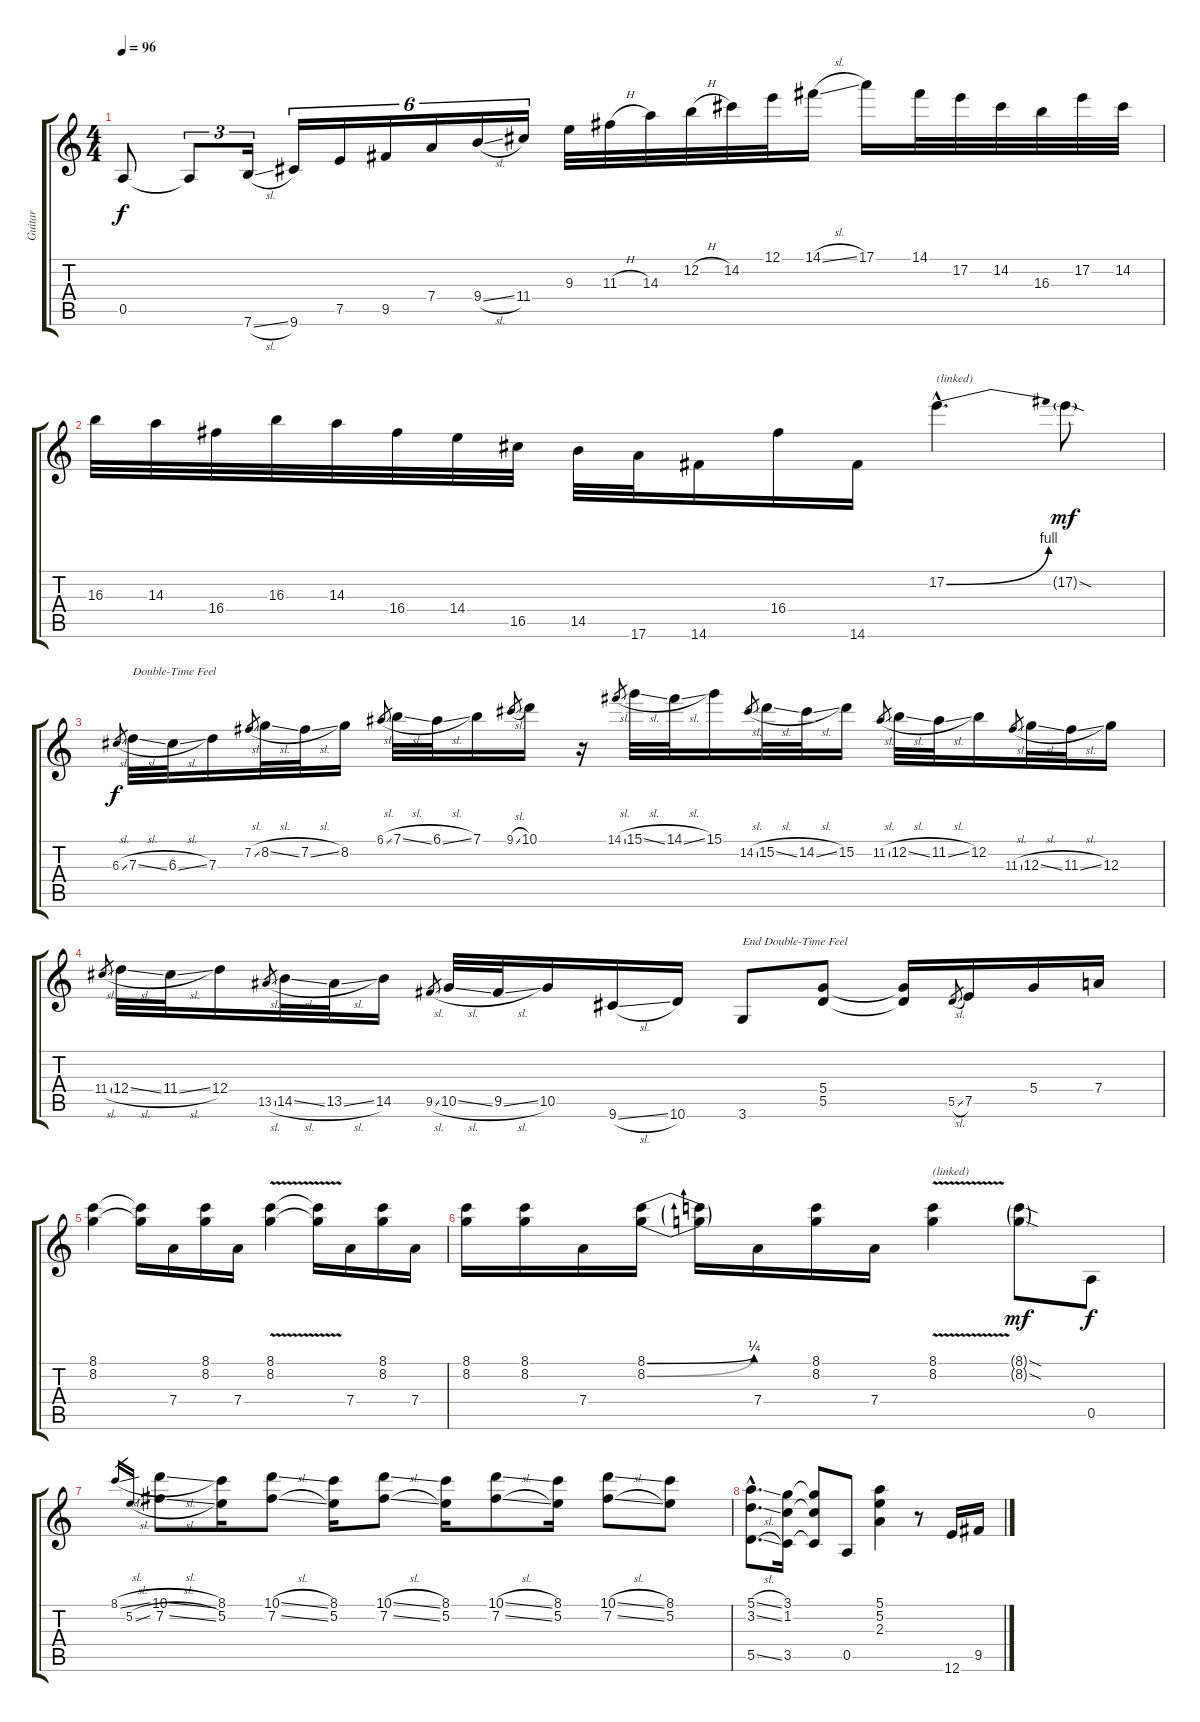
\track ("Guitar" "Guitar") {instrument distortionguitar}
\staff {score tabs}
\tuning (E4 B3 G3 D3 A2 E2) {hide}
\ts (4 4)
\tempo 96
\clef g2
\ks c
0.5.8{dy f} 0.5{t}.8{tu (3 2)} 7.6{sl}.16{tu (3 2)} 9.6.16{tu (6 4)} 7.5.16{tu (6 4)} 9.5.16{tu (6 4)} 7.4.16{tu (6 4)} 9.4{sl}.16{tu (6 4)} 11.4.16{tu (6 4)} 9.3.32 11.3{h}.32 14.3.32 12.2{h}.32 14.2.32 12.1.32 14.1{sl}.16 17.1.16 14.1.32 17.2.32 14.2.32 16.3.32 17.2.32 14.2.32 |
16.3.32 14.3.32 16.4.32 16.3.32 14.3.32 16.4.32 14.4.32 16.5.32 14.5.32 17.6.32 14.6.16 16.4.16 14.6.16 17.2{be (bend 0 0 60 4) hac}.4{d txt "(linked)"} 17.2{sod g}.8{dy mf} |
6.3{sl}.8{gr dy f} 7.3{sl}.32{txt "Double-Time Feel"} 6.3{sl}.32 7.3.16 7.2{sl}.8{gr} 8.2{sl}.32 7.2{sl}.32 8.2.16 6.1{sl}.8{gr} 7.1{sl}.32 6.1{sl}.32 7.1.16 9.1{sl}.8{gr} 10.1.16 r.16 14.1{sl}.8{gr} 15.1{sl}.32 14.1{sl}.32 15.1.16 14.2{sl}.8{gr} 15.2{sl}.32 14.2{sl}.32 15.2.16 11.2{sl}.8{gr} 12.2{sl}.32 11.2{sl}.32 12.2.16 11.3{sl}.8{gr} 12.3{sl}.32 11.3{sl}.32 12.3.16 |
11.4{sl}.8{gr} 12.4{sl}.32 11.4{sl}.32 12.4.16 13.5{sl}.8{gr} 14.5{sl}.32 13.5{sl}.32 14.5.16 9.5{sl}.8{gr} 10.5{sl}.32 9.5{sl}.32 10.5.16 9.6{sl}.16 10.6.16 3.6.8{txt "End Double-Time Feel"} (5.4 5.5).8 (5.4{t} 5.5{t}).16 5.5{sl}.8{gr} 7.5.16 5.4.16 7.4.16 |
(8.1 8.2).4 (8.1{t} 8.2{t}).16 7.4.16 (8.1 8.2).16 7.4.16 (8.1{v} 8.2{v}).4 (8.1{t} 8.2{t}).16 7.4.16 (8.1 8.2).16 7.4.16 |
(8.1 8.2).16 (8.1 8.2).16 7.4.16 (8.1{be (bend 0 0 60 1)} 8.2{be (bend 0 0 60 1)}).16 (8.1{t} 8.2{t}).16 7.4.16 (8.1 8.2).16 7.4.16 (8.1{v} 8.2{v}).4{txt "(linked)"} (8.1{sod g} 8.2{sod g}).8{dy mf} 0.5.8{dy f} |
8.1{sl}.16{gr} 5.2{sl}.16{gr} (10.1{sl} 7.2{sl}).8 (8.1 5.2).16 (10.1{sl} 7.2{sl}).8 (8.1 5.2).16 (10.1{sl} 7.2{sl}).8 (8.1 5.2).16 (10.1{sl} 7.2{sl}).8 (8.1 5.2).16 (10.1{sl} 7.2{sl}).8 (8.1 5.2).8 |
(5.1{sl hac} 3.2{sl hac} 5.5{sl hac}).8{d} (3.1 1.2 3.5).16 (3.1{t} 1.2{t} 3.5{t}).8 0.5.8 (5.1 5.2 2.3).4 r.8 12.6.16 9.5{sl}.16
